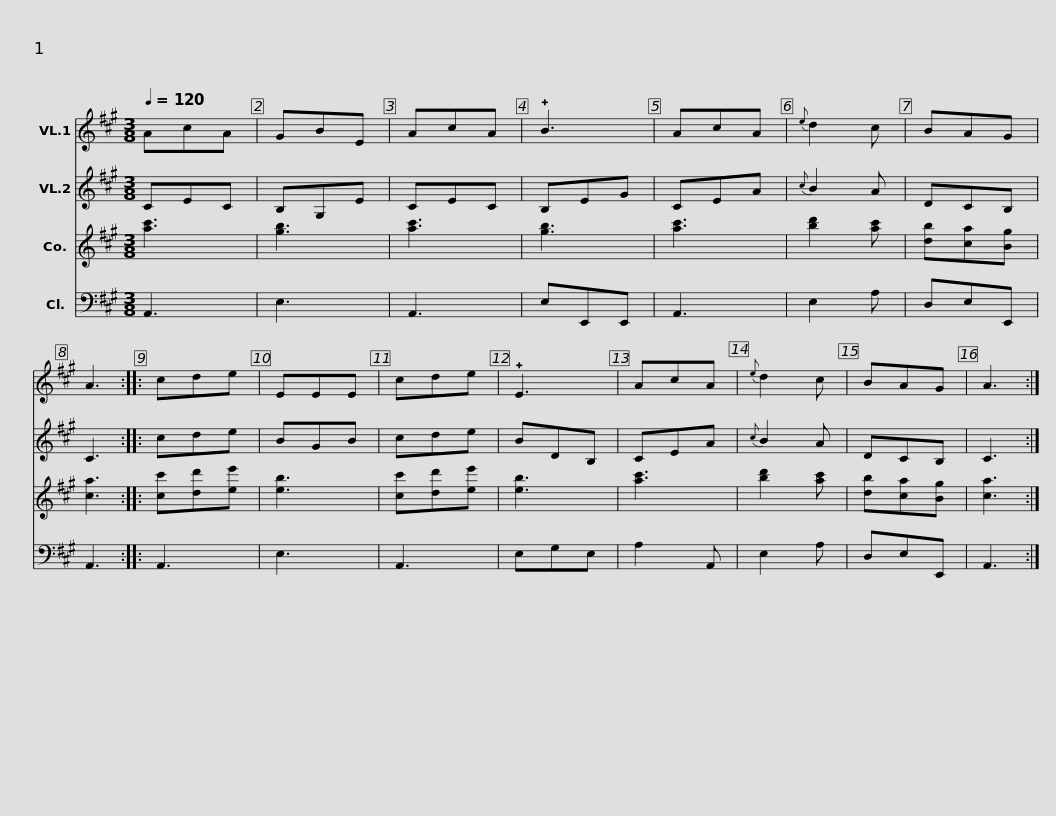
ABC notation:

X:1
%%score 1 2 3 4
L:1/8
Q:1/4=120
M:3/8
I:linebreak $
K:A
V:1 treble
V:2 treble
V:3 treble
V:4 bass
V:1
 AcA | GBE | AcA | !plus!B3 | AcA | %5
{e} d2 c | BAG | A3 ::$ cde | EEE | %10
 cde | !plus!E3 | AcA |{e} d2 c | BAG | %15
 A3 :| %16
V:2
 CEC | B,G,E | CEC | B,EG | CEA | %5
{c} B2 A | DCB, | C3 ::$ cde | BGB | %10
 cde | BDB, | CEA |{c} B2 A | DCB, | %15
 C3 :| %16
V:3
 [ac']3 | [gb]3 | [ac']3 | [gb]3 | [ac']3 | %5
 [bd']2 [ac'] | [db][ca][Bg] | [ca]3 ::$ [cc'][dd'][ee'] | [eb]3 | %10
 [cc'][dd'][ee'] | [eb]3 | [ac']3 | [bd']2 [ac'] | [db][ca][Bg] | %15
 [ca]3 :| %16
V:4
 A,,3 | E,3 | A,,3 | E,E,,E,, | A,,3 | %5
 E,2 A, | D,E,E,, | A,,3 ::$ A,,3 | E,3 | %10
 A,,3 | E,G,E, | A,2 A,, | E,2 A, | D,E,E,, | %15
 A,,3 :| %16
